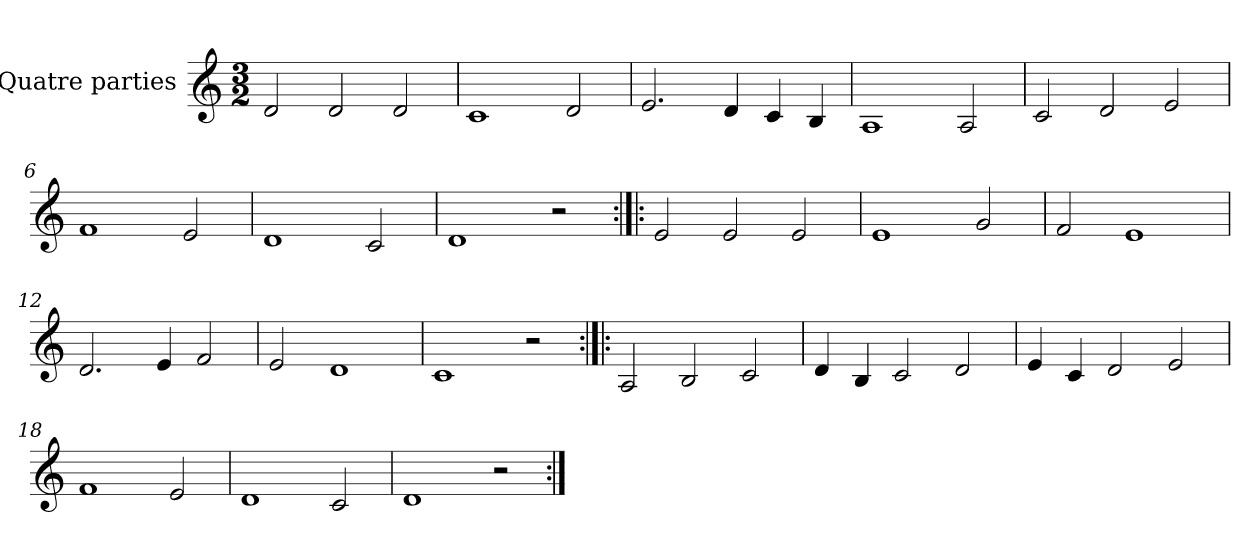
**kern
*part1
*staff1
*I"Quatre parties
*clefG2
*k[]
*M3/2
*MM180
=1
2d/
2d/
2d/
=2
1c
2d/
=3
2.e/
4d/
4c/
4B/
=4
1A
2A/
=5
2c/
2d/
2e/
=6
1f
2e/
=7
1d
2c/
=8
1d
2r
=9:|!|:
2e/
2e/
2e/
=10
1e
2g/
=11
2f/
1e
=12
2.d/
4e/
2f/
=13
2e/
1d
=14
1c
2r
=15:|!|:
2A/
2B/
2c/
=16
4d/
4B/
2c/
2d/
=17
4e/
4c/
2d/
2e/
=18
1f
2e/
=19
1d
2c/
=20
1d
2r
=:|!
*-
